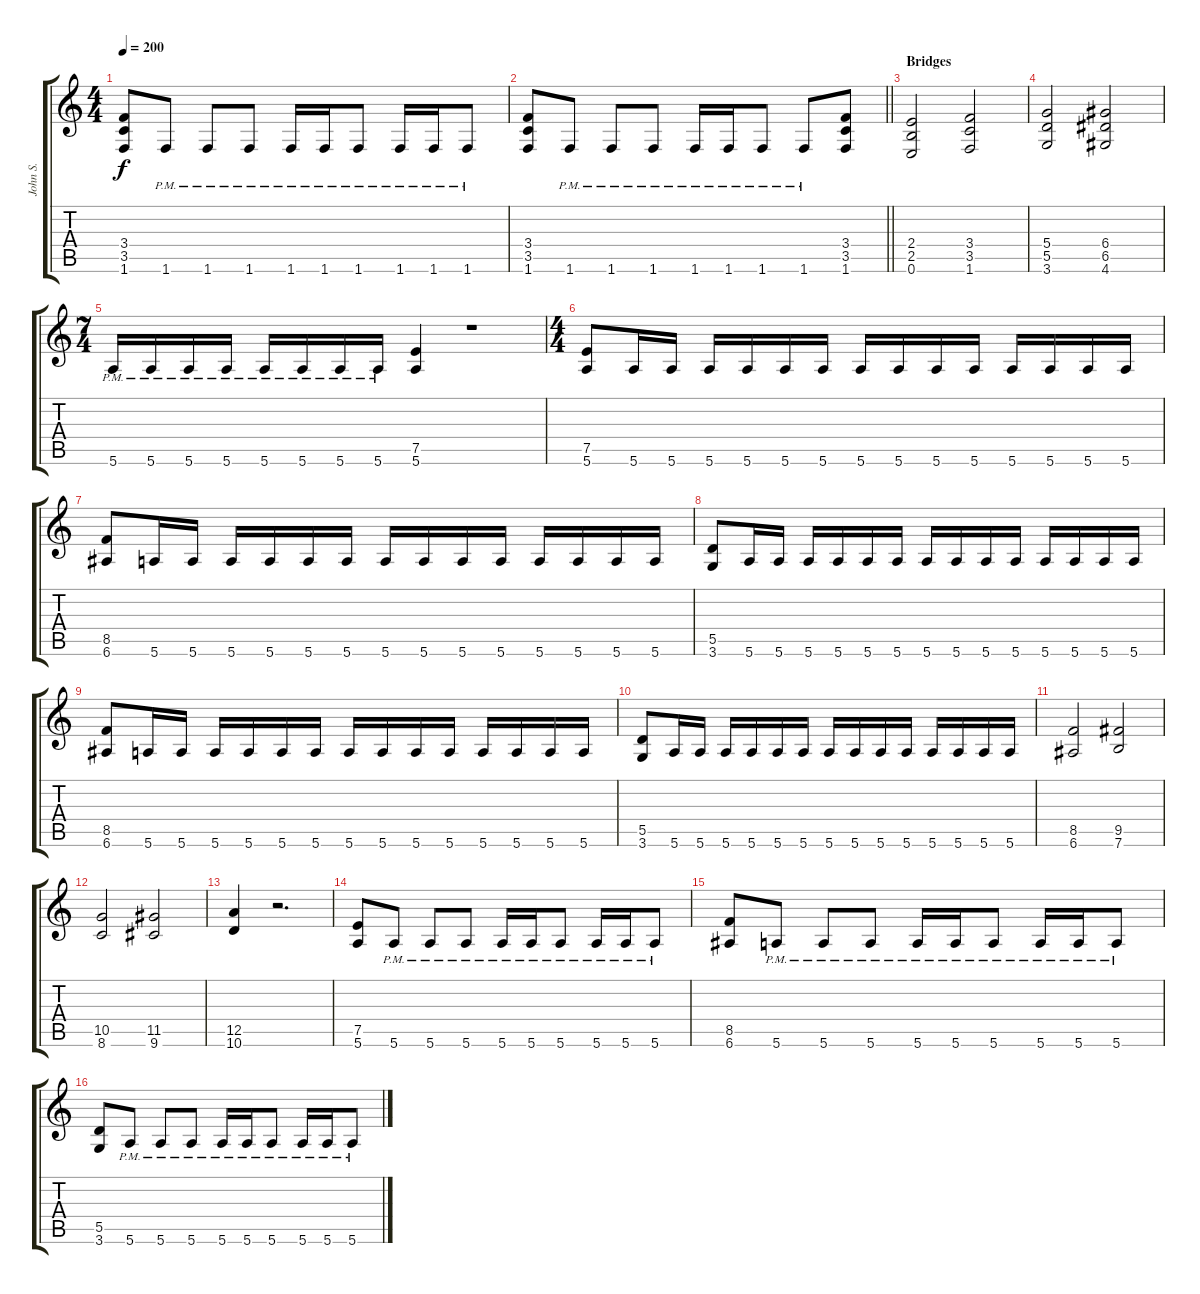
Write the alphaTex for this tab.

\track ("John S." "John S.") {instrument overdrivenguitar}
\staff {score tabs}
\tuning (E4 B3 G3 D3 A2 E2) {hide}
\ts (4 4)
\tempo 200
\clef g2
\ks c
(3.4 3.5 1.6).8{dy f} 1.6{pm}.8 1.6{pm}.8 1.6{pm}.8 1.6{pm}.16 1.6{pm}.16 1.6{pm}.8 1.6{pm}.16 1.6{pm}.16 1.6{pm}.8 |
\barLineRight lightlight
(3.4 3.5 1.6).8 1.6{pm}.8 1.6{pm}.8 1.6{pm}.8 1.6{pm}.16 1.6{pm}.16 1.6{pm}.8 1.6{pm}.8 (3.4 3.5 1.6).8 |
\section ("" "Bridges")
(2.4 2.5 0.6).2 (3.4 3.5 1.6).2 |
(5.4 5.5 3.6).2 (6.4 6.5 4.6).2 |
\ts (7 4)
5.6{pm}.16 5.6{pm}.16 5.6{pm}.16 5.6{pm}.16 5.6{pm}.16 5.6{pm}.16 5.6{pm}.16 5.6{pm}.16 (7.5 5.6).4 r.1 |
\ts (4 4)
(7.5 5.6).8 5.6.16 5.6.16 5.6.16 5.6.16 5.6.16 5.6.16 5.6.16 5.6.16 5.6.16 5.6.16 5.6.16 5.6.16 5.6.16 5.6.16 |
(8.5 6.6).8 5.6.16 5.6.16 5.6.16 5.6.16 5.6.16 5.6.16 5.6.16 5.6.16 5.6.16 5.6.16 5.6.16 5.6.16 5.6.16 5.6.16 |
(5.5 3.6).8 5.6.16 5.6.16 5.6.16 5.6.16 5.6.16 5.6.16 5.6.16 5.6.16 5.6.16 5.6.16 5.6.16 5.6.16 5.6.16 5.6.16 |
(8.5 6.6).8 5.6.16 5.6.16 5.6.16 5.6.16 5.6.16 5.6.16 5.6.16 5.6.16 5.6.16 5.6.16 5.6.16 5.6.16 5.6.16 5.6.16 |
(5.5 3.6).8 5.6.16 5.6.16 5.6.16 5.6.16 5.6.16 5.6.16 5.6.16 5.6.16 5.6.16 5.6.16 5.6.16 5.6.16 5.6.16 5.6.16 |
(8.5 6.6).2 (9.5 7.6).2 |
(10.5 8.6).2 (11.5 9.6).2 |
(12.5 10.6).4 r.2{d} |
(7.5 5.6).8 5.6{pm}.8 5.6{pm}.8 5.6{pm}.8 5.6{pm}.16 5.6{pm}.16 5.6{pm}.8 5.6{pm}.16 5.6{pm}.16 5.6{pm}.8 |
(8.5 6.6).8 5.6{pm}.8 5.6{pm}.8 5.6{pm}.8 5.6{pm}.16 5.6{pm}.16 5.6{pm}.8 5.6{pm}.16 5.6{pm}.16 5.6{pm}.8 |
(5.5 3.6).8 5.6{pm}.8 5.6{pm}.8 5.6{pm}.8 5.6{pm}.16 5.6{pm}.16 5.6{pm}.8 5.6{pm}.16 5.6{pm}.16 5.6{pm}.8
